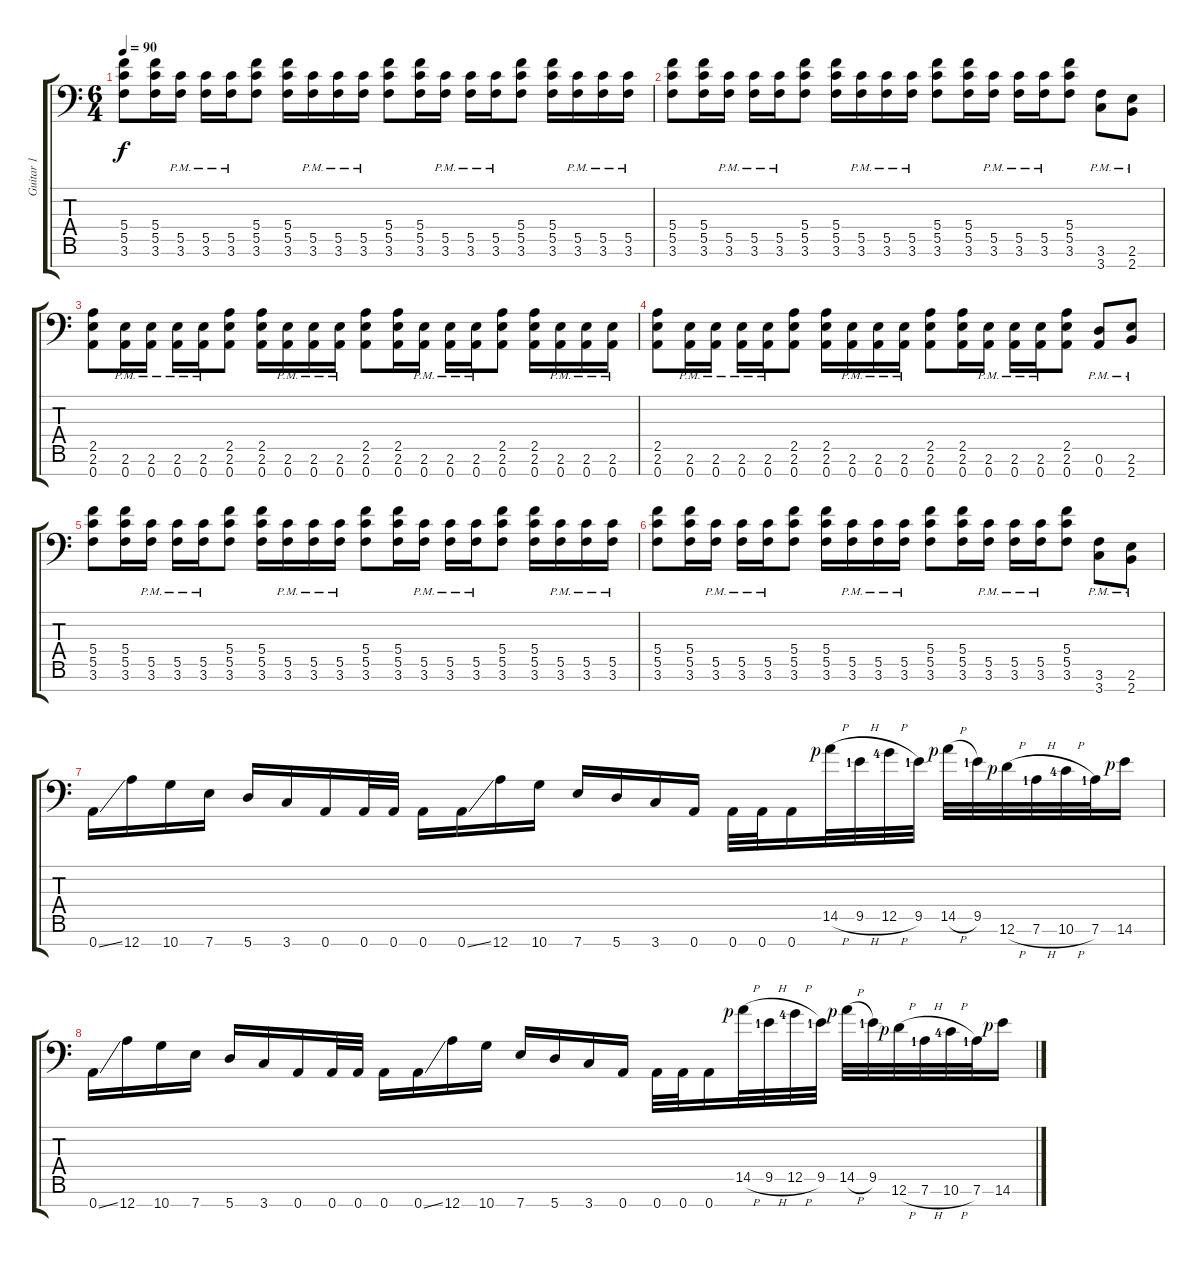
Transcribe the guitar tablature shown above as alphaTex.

\track ("Guitar 1" "Guitar 1") {instrument distortionguitar}
\staff {score tabs}
\tuning (D4 A3 F3 C3 G2 D2 A1) {hide}
\ts (6 4)
\tempo 90
\clef f4
\ks c
(5.4 5.5 3.6).8{dy f} (5.4 5.5 3.6).16 (5.5{pm} 3.6{pm}).16 (5.5{pm} 3.6{pm}).16 (5.5{pm} 3.6{pm}).16 (5.4 5.5 3.6).8 (5.4 5.5 3.6).16 (5.5{pm} 3.6{pm}).16 (5.5{pm} 3.6{pm}).16 (5.5{pm} 3.6{pm}).16 (5.4 5.5 3.6).8 (5.4 5.5 3.6).16 (5.5{pm} 3.6{pm}).16 (5.5{pm} 3.6{pm}).16 (5.5{pm} 3.6{pm}).16 (5.4 5.5 3.6).8 (5.4 5.5 3.6).16 (5.5{pm} 3.6{pm}).16 (5.5{pm} 3.6{pm}).16 (5.5{pm} 3.6{pm}).16 |
(5.4 5.5 3.6).8 (5.4 5.5 3.6).16 (5.5{pm} 3.6{pm}).16 (5.5{pm} 3.6{pm}).16 (5.5{pm} 3.6{pm}).16 (5.4 5.5 3.6).8 (5.4 5.5 3.6).16 (5.5{pm} 3.6{pm}).16 (5.5{pm} 3.6{pm}).16 (5.5{pm} 3.6{pm}).16 (5.4 5.5 3.6).8 (5.4 5.5 3.6).16 (5.5{pm} 3.6{pm}).16 (5.5{pm} 3.6{pm}).16 (5.5{pm} 3.6{pm}).16 (5.4 5.5 3.6).8 (3.6{pm} 3.7{pm}).8 (2.6{pm} 2.7{pm}).8 |
(2.5 2.6 0.7).8 (2.6{pm} 0.7{pm}).16 (2.6{pm} 0.7{pm}).16 (2.6{pm} 0.7{pm}).16 (2.6{pm} 0.7{pm}).16 (2.5 2.6 0.7).8 (2.5 2.6 0.7).16 (2.6{pm} 0.7{pm}).16 (2.6{pm} 0.7{pm}).16 (2.6{pm} 0.7{pm}).16 (2.5 2.6 0.7).8 (2.5 2.6 0.7).16 (2.6{pm} 0.7{pm}).16 (2.6{pm} 0.7{pm}).16 (2.6{pm} 0.7{pm}).16 (2.5 2.6 0.7).8 (2.5 2.6 0.7).16 (2.6{pm} 0.7{pm}).16 (2.6{pm} 0.7{pm}).16 (2.6{pm} 0.7{pm}).16 |
(2.5 2.6 0.7).8 (2.6{pm} 0.7{pm}).16 (2.6{pm} 0.7{pm}).16 (2.6{pm} 0.7{pm}).16 (2.6{pm} 0.7{pm}).16 (2.5 2.6 0.7).8 (2.5 2.6 0.7).16 (2.6{pm} 0.7{pm}).16 (2.6{pm} 0.7{pm}).16 (2.6{pm} 0.7{pm}).16 (2.5 2.6 0.7).8 (2.5 2.6 0.7).16 (2.6{pm} 0.7{pm}).16 (2.6{pm} 0.7{pm}).16 (2.6{pm} 0.7{pm}).16 (2.5 2.6 0.7).8 (0.6{pm} 0.7{pm}).8 (2.6{pm} 2.7{pm}).8 |
(5.4 5.5 3.6).8 (5.4 5.5 3.6).16 (5.5{pm} 3.6{pm}).16 (5.5{pm} 3.6{pm}).16 (5.5{pm} 3.6{pm}).16 (5.4 5.5 3.6).8 (5.4 5.5 3.6).16 (5.5{pm} 3.6{pm}).16 (5.5{pm} 3.6{pm}).16 (5.5{pm} 3.6{pm}).16 (5.4 5.5 3.6).8 (5.4 5.5 3.6).16 (5.5{pm} 3.6{pm}).16 (5.5{pm} 3.6{pm}).16 (5.5{pm} 3.6{pm}).16 (5.4 5.5 3.6).8 (5.4 5.5 3.6).16 (5.5{pm} 3.6{pm}).16 (5.5{pm} 3.6{pm}).16 (5.5{pm} 3.6{pm}).16 |
(5.4 5.5 3.6).8 (5.4 5.5 3.6).16 (5.5{pm} 3.6{pm}).16 (5.5{pm} 3.6{pm}).16 (5.5{pm} 3.6{pm}).16 (5.4 5.5 3.6).8 (5.4 5.5 3.6).16 (5.5{pm} 3.6{pm}).16 (5.5{pm} 3.6{pm}).16 (5.5{pm} 3.6{pm}).16 (5.4 5.5 3.6).8 (5.4 5.5 3.6).16 (5.5{pm} 3.6{pm}).16 (5.5{pm} 3.6{pm}).16 (5.5{pm} 3.6{pm}).16 (5.4 5.5 3.6).8 (3.6{pm} 3.7{pm}).8 (2.6{pm} 2.7{pm}).8 |
0.7{ss}.16 12.7.16 10.7.16 7.7.16 5.7.16 3.7.16 0.7.16 0.7.32 0.7.32 0.7.16 0.7{ss}.16 12.7.16 10.7.16 7.7.16 5.7.16 3.7.16 0.7.16 0.7.32 0.7.32 0.7.16 14.5{h rf 1}.32 9.5{h lf 2}.32 12.5{h lf 5}.32 9.5{lf 2}.32 14.5{h rf 1}.32 9.5{lf 2}.32 12.6{h rf 1}.32 7.6{h lf 2}.32 10.6{h lf 5}.32 7.6{lf 2}.32 14.6{rf 1}.16 |
0.7{ss}.16 12.7.16 10.7.16 7.7.16 5.7.16 3.7.16 0.7.16 0.7.32 0.7.32 0.7.16 0.7{ss}.16 12.7.16 10.7.16 7.7.16 5.7.16 3.7.16 0.7.16 0.7.32 0.7.32 0.7.16 14.5{h rf 1}.32 9.5{h lf 2}.32 12.5{h lf 5}.32 9.5{lf 2}.32 14.5{h rf 1}.32 9.5{lf 2}.32 12.6{h rf 1}.32 7.6{h lf 2}.32 10.6{h lf 5}.32 7.6{lf 2}.32 14.6{rf 1}.16
